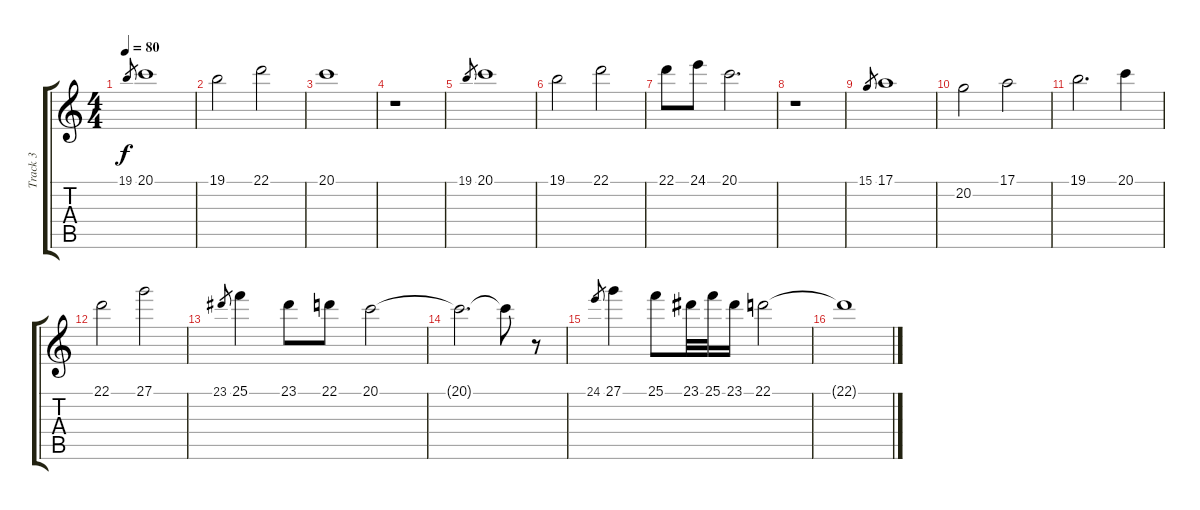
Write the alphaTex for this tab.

\track ("Track 3" "Track 3") {instrument oboe}
\staff {score tabs}
\tuning (E4 B3 G3 D3 A2 E2) {hide}
\ts (4 4)
\tempo 80
\clef g2
\ks c
19.1.8{gr dy f} 20.1.1 |
19.1.2 22.1.2 |
20.1.1 |
r.1 |
19.1.8{gr} 20.1.1 |
19.1.2 22.1.2 |
22.1.8 24.1.8 20.1.2{d} |
r.1 |
15.1.8{gr} 17.1.1 |
20.2.2 17.1.2 |
19.1.2{d} 20.1.4 |
22.1.2 27.1.2 |
23.1.8{gr} 25.1.4 23.1.8 22.1.8 20.1.2 |
20.1{t}.2{d} 20.1{t}.8 r.8 |
24.1.8{gr} 27.1.4 25.1.8 23.1.32 25.1.32 23.1.16 22.1.2 |
22.1{t}.1
